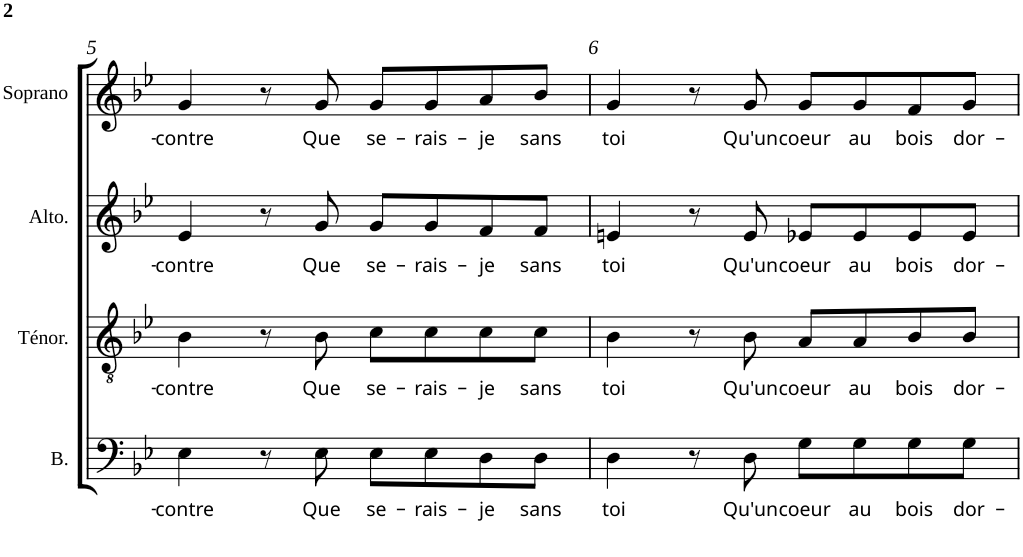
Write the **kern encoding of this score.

**kern	**text	**kern	**text	**kern	**text	**kern	**text
*part4	*part4	*part3	*part3	*part2	*part2	*part1	*part1
*staff4	*staff4	*staff3	*staff3	*staff2	*staff2	*staff1	*staff1
*I"Basse	*	*I"Ténor	*	*I"Alto	*	*I"Soprano	*
*I'B.	*	*I'Ténor.	*	*I'Alto.	*	*I'Soprano	*
!!LO:PB:g=z
*clefF4	*	*clefGv2	*	*clefG2	*	*clefG2	*
*k[b-e-]	*	*k[b-e-]	*	*k[b-e-]	*	*k[b-e-]	*
*g:	*	*g:	*	*g:	*	*g:	*
*M4/4	*	*M4/4	*	*M4/4	*	*M4/4	*
*met(c)	*	*met(c)	*	*met(c)	*	*met(c)	*
=5	=5	=5	=5	=5	=5	=5	=5
!	!LO:LY:b	!	!LO:LY:b	!	!LO:LY:b	!	!LO:LY:b
4E-\	-contre	4B-\	-contre	4e-/	-contre	4g/	-contre
8r	.	8r	.	8r	.	8r	.
!	!LO:LY:b	!	!LO:LY:b	!	!LO:LY:b	!	!LO:LY:b
8E-\	Que	8B-\	Que	8g/	Que	8g/	Que
!	!LO:LY:b	!	!LO:LY:b	!	!LO:LY:b	!	!LO:LY:b
8E-\L	se-	8c\L	se-	8g/L	se-	8g/L	se-
!	!LO:LY:b	!	!LO:LY:b	!	!LO:LY:b	!	!LO:LY:b
8E-\	-rais-	8c\	-rais-	8g/	-rais-	8g/	-rais-
!	!LO:LY:b	!	!LO:LY:b	!	!LO:LY:b	!	!LO:LY:b
8D\	-je	8c\	-je	8f/	-je	8a/	-je
!	!LO:LY:b	!	!LO:LY:b	!	!LO:LY:b	!	!LO:LY:b
8D\J	sans	8c\J	sans	8f/J	sans	8b-/J	sans
=6	=6	=6	=6	=6	=6	=6	=6
!	!LO:LY:b	!	!LO:LY:b	!	!LO:LY:b	!	!LO:LY:b
4D\	toi	4B-\	toi	4en/	toi	4g/	toi
8r	.	8r	.	8r	.	8r	.
!	!LO:LY:b	!	!LO:LY:b	!	!LO:LY:b	!	!LO:LY:b
8D\	Qu'un	8B-\	Qu'un	8e/	Qu'un	8g/	Qu'un
!	!LO:LY:b	!	!LO:LY:b	!	!LO:LY:b	!	!LO:LY:b
8G\L	coeur	8A/L	coeur	8e-X/L	coeur	8g/L	coeur
!	!LO:LY:b	!	!LO:LY:b	!	!LO:LY:b	!	!LO:LY:b
8G\	au	8A/	au	8e-/	au	8g/	au
!	!LO:LY:b	!	!LO:LY:b	!	!LO:LY:b	!	!LO:LY:b
8G\	bois	8B-/	bois	8e-/	bois	8f/	bois
!	!LO:LY:b	!	!LO:LY:b	!	!LO:LY:b	!	!LO:LY:b
8G\J	dor-	8B-/J	dor-	8e-/J	dor-	8g/J	dor-
=	=	=	=	=	=	=	=
*-	*-	*-	*-	*-	*-	*-	*-
